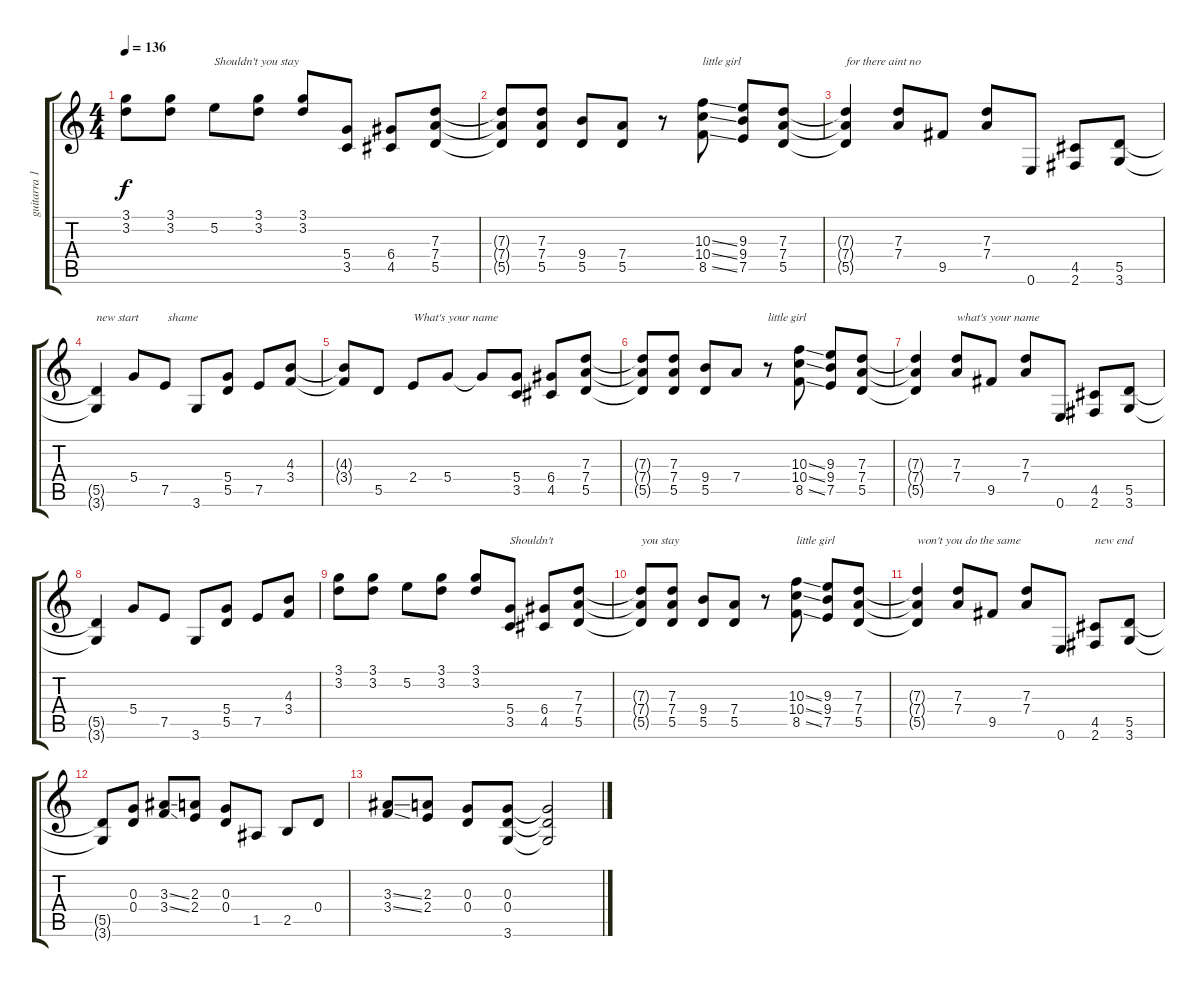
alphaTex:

\track ("guitarra 1" "guitarra 1") {instrument electricguitarclean}
\staff {score tabs}
\tuning (E4 B3 G3 D3 A2 E2) {hide}
\ts (4 4)
\tempo 136
\clef g2
\ks c
(3.1 3.2).8{dy f} (3.1 3.2).8 5.2.8{txt "Shouldn't you stay"} (3.1 3.2).8 (3.1 3.2).8 (5.4 3.5).8 (6.4 4.5).8 (7.3 7.4 5.5).8 |
(7.3{t} 7.4{t} 5.5{t}).8 (7.3 7.4 5.5).8 (9.4 5.5).8 (7.4 5.5).8 r.8 (10.3{ss} 10.4{ss} 8.5{ss}).8{txt "little girl"} (9.3 9.4 7.5).8 (7.3 7.4 5.5).8 |
(7.3{t} 7.4{t} 5.5{t}).4{txt "for there aint no"} (7.3 7.4).8 9.5.8 (7.3 7.4).8 0.6.8 (4.5 2.6).8 (5.5 3.6).8 |
(5.5{t} 3.6{t}).4{txt "new start"} 5.4.8 7.5.8{txt " shame"} 3.6.8 (5.4 5.5).8 7.5.8 (4.3 3.4).8 |
(4.3{t} 3.4{t}).8 5.5.8 2.4.8{txt "What's your name"} 5.4.8 5.4{t}.8 (5.4 3.5).8 (6.4 4.5).8 (7.3 7.4 5.5).8 |
(7.3{t} 7.4{t} 5.5{t}).8 (7.3 7.4 5.5).8 (9.4 5.5).8 7.4.8 r.8{txt "little girl"} (10.3{ss} 10.4{ss} 8.5{ss}).8 (9.3 9.4 7.5).8 (7.3 7.4 5.5).8 |
(7.3{t} 7.4{t} 5.5{t}).4 (7.3 7.4).8{txt "what's your name"} 9.5.8 (7.3 7.4).8 0.6.8 (4.5 2.6).8 (5.5 3.6).8 |
(5.5{t} 3.6{t}).4 5.4.8 7.5.8 3.6.8 (5.4 5.5).8 7.5.8 (4.3 3.4).8 |
(3.1 3.2).8 (3.1 3.2).8 5.2.8 (3.1 3.2).8 (3.1 3.2).8 (5.4 3.5).8{txt "Shouldn't"} (6.4 4.5).8 (7.3 7.4 5.5).8 |
(7.3{t} 7.4{t} 5.5{t}).8{txt "you stay"} (7.3 7.4 5.5).8 (9.4 5.5).8 (7.4 5.5).8 r.8 (10.3{ss} 10.4{ss} 8.5{ss}).8{txt "little girl"} (9.3 9.4 7.5).8 (7.3 7.4 5.5).8 |
(7.3{t} 7.4{t} 5.5{t}).4{txt "won't you do the same"} (7.3 7.4).8 9.5.8 (7.3 7.4).8 0.6.8 (4.5 2.6).8{txt "new end"} (5.5 3.6).8 |
(5.5{t} 3.6{t}).8 (0.3 0.4).8 (3.3{ss} 3.4{ss}).8 (2.3 2.4).8 (0.3 0.4).8 1.5.8 2.5.8 0.4.8 |
(3.3{ss} 3.4{ss}).8 (2.3 2.4).8 (0.3 0.4).8 (0.3 0.4 3.6).8 (0.3{t} 0.4{t} 3.6{t}).2
